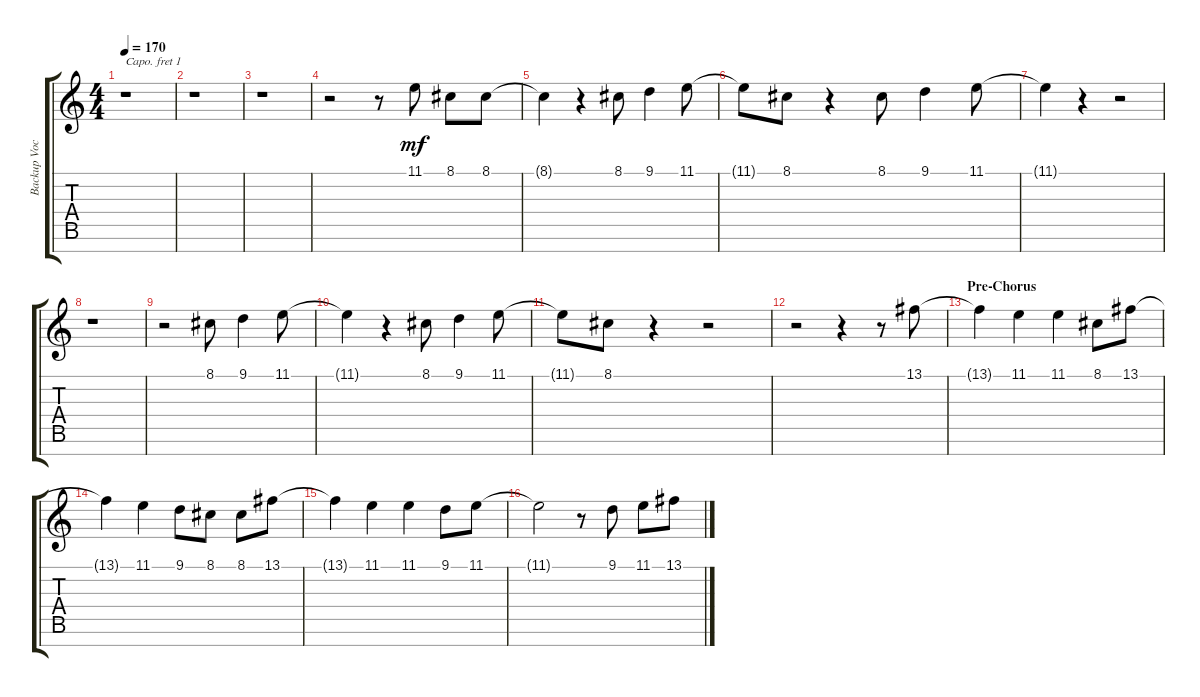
\track ("Backup Vocals - David Desrosiers" "Backup Voc") {instrument synthbrass1}
\staff {score tabs}
\capo 1
\tuning (E4 B3 G3 D3 A2 E2 B1) {hide}
\ts (4 4)
\tempo 170
\clef g2
\ks c
r.1{dy mf} |
r.1 |
r.1 |
r.2 r.8 11.1.8 8.1.8 8.1.8 |
8.1{t}.4 r.4 8.1.8 9.1.4 11.1.8 |
11.1{t}.8 8.1.8 r.4 8.1.8 9.1.4 11.1.8 |
11.1{t}.4 r.4 r.2 |
r.1 |
r.2 8.1.8 9.1.4 11.1.8 |
11.1{t}.4 r.4 8.1.8 9.1.4 11.1.8 |
11.1{t}.8 8.1.8 r.4 r.2 |
r.2 r.4 r.8 13.1.8 |
\section ("" "Pre-Chorus")
13.1{t}.4 11.1.4 11.1.4 8.1.8 13.1.8 |
13.1{t}.4 11.1.4 9.1.8 8.1.8 8.1.8 13.1.8 |
13.1{t}.4 11.1.4 11.1.4 9.1.8 11.1.8 |
11.1{t}.2 r.8 9.1.8 11.1.8 13.1.8
